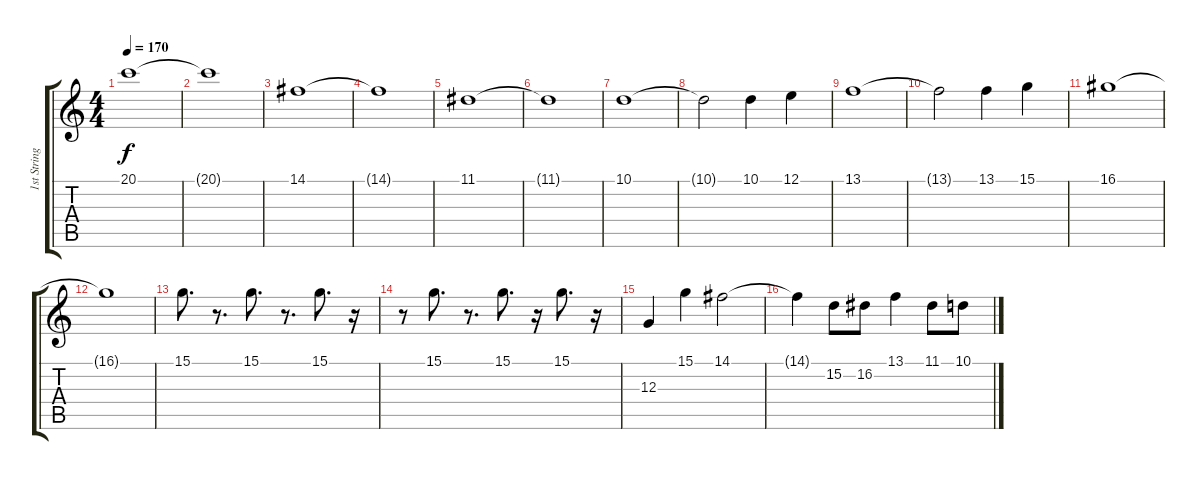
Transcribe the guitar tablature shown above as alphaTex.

\track ("1st Strings" "1st String") {instrument stringensemble1}
\staff {score tabs}
\tuning (E4 B3 G3 D3 A2 E2) {hide}
\ts (4 4)
\tempo 170
\clef g2
\ks c
20.1{t}.1{dy f} |
20.1{t}.1 |
14.1.1 |
14.1{t}.1 |
11.1.1 |
11.1{t}.1 |
10.1.1 |
10.1{t}.2 10.1.4 12.1.4 |
13.1.1 |
13.1{t}.2 13.1.4 15.1.4 |
16.1.1 |
16.1{t}.1 |
15.1.8{d} r.8{d} 15.1.8{d} r.8{d} 15.1.8{d} r.16 |
r.8 15.1.8{d} r.8{d} 15.1.8{d} r.16 15.1.8{d} r.16 |
12.3.4 15.1.4 14.1.2 |
14.1{t}.4 15.2.8 16.2.8 13.1.4 11.1.8 10.1.8
